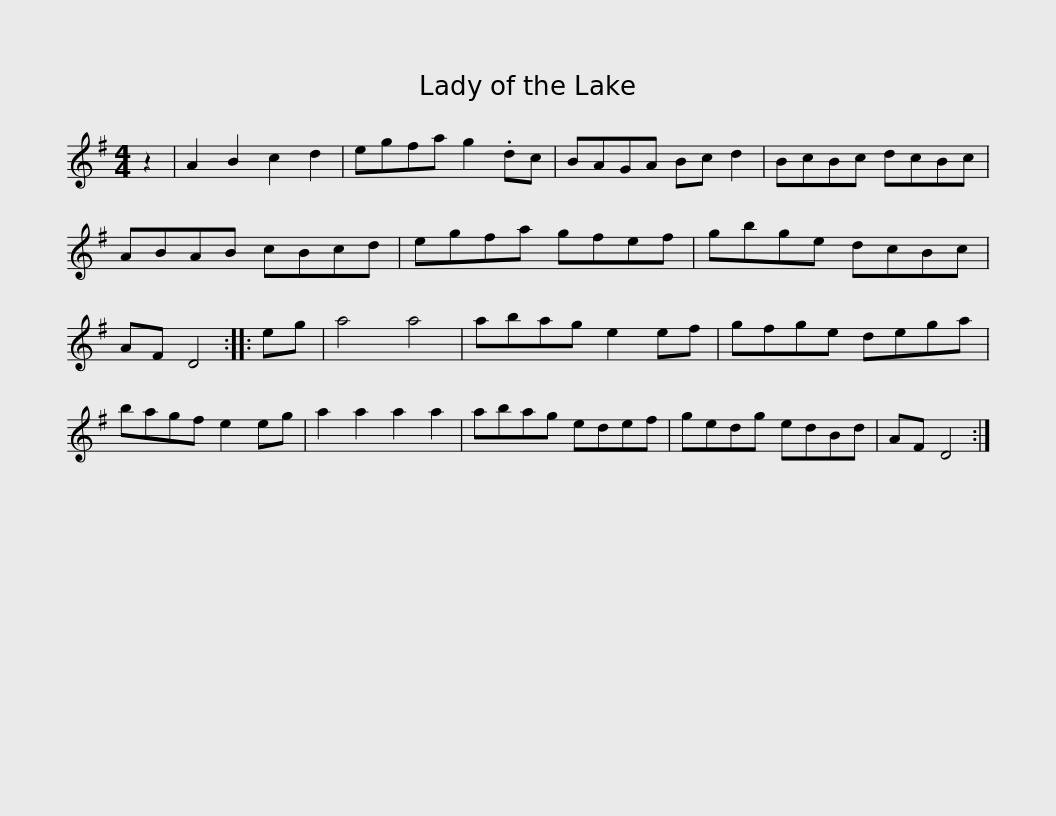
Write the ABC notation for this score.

X:1
L:1/8
M:4/4
I:linebreak $
K:Emin
V:1 treble
V:1
 z2 | A2 B2 c2 d2 | egfa g2 .dc | BAGA Bc d2 | BcBc dcBc | %5
 ABAB cBcd | egfa gfef |$ gbge dcBc | AF D4 :: eg | %10
 a4 a4 | abag e2 ef | gfge dega | bagf e2 eg |$ a2 a2 a2 a2 | %15
 abag edef | gedg edBd | AF D4 :| %18
